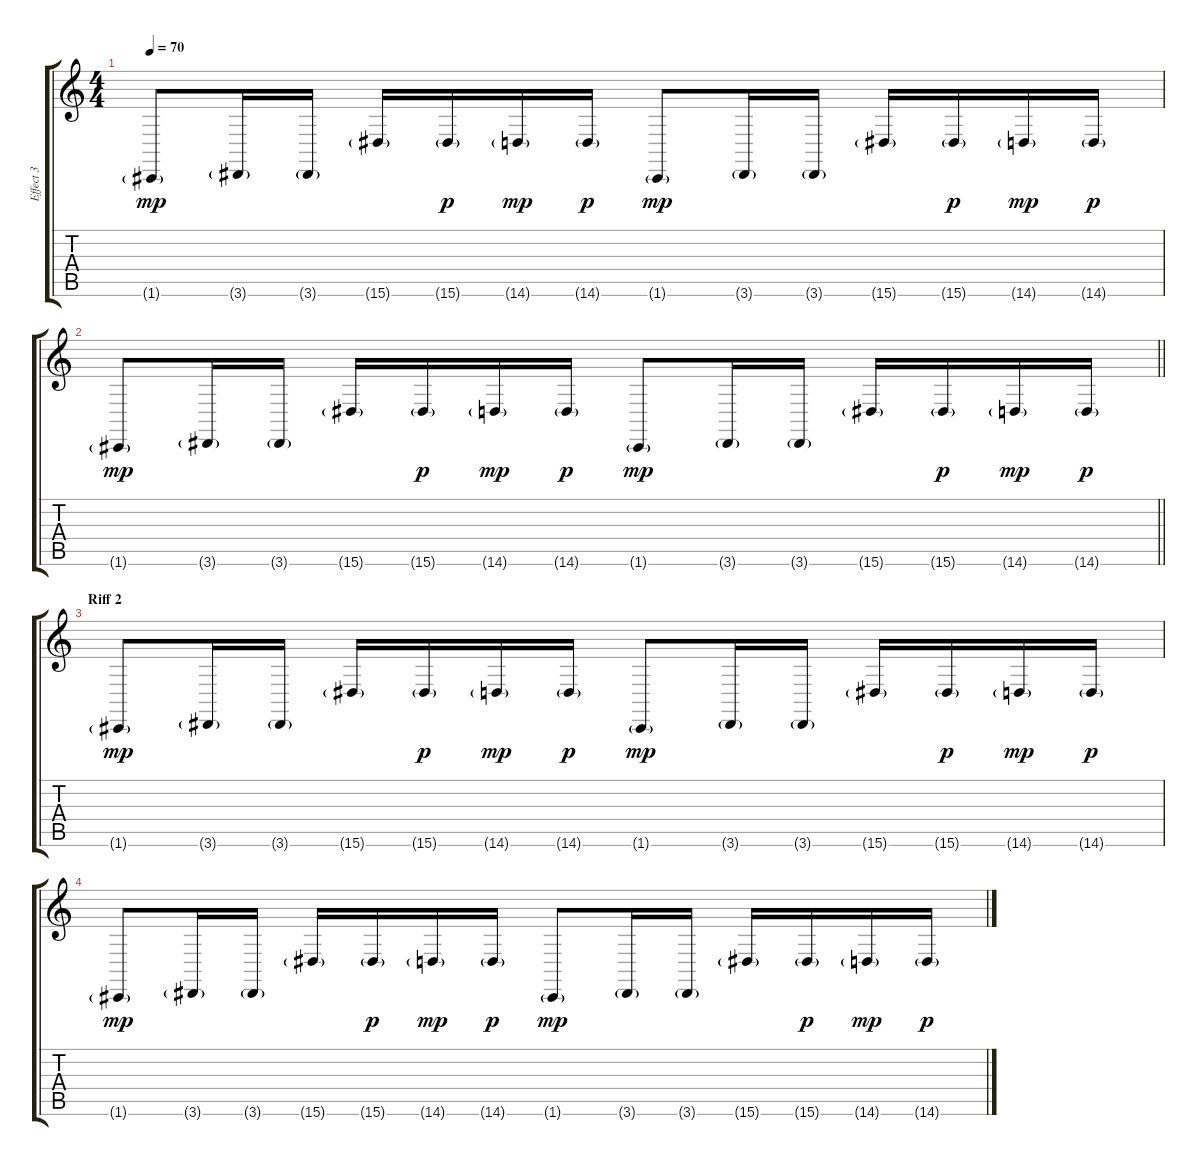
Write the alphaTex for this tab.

\track ("Effect 3" "Effect 3") {instrument gunshot}
\staff {score tabs}
\tuning (E4 C4 G3 C3 G2 C2) {hide}
\ts (4 4)
\tempo 70
\clef g2
\ks c
1.6{g}.8{dy mp} 3.6{g}.16 3.6{g}.16 15.6{g}.16 15.6{g}.16{dy p} 14.6{g}.16{dy mp} 14.6{g}.16{dy p} 1.6{g}.8{dy mp} 3.6{g}.16 3.6{g}.16 15.6{g}.16 15.6{g}.16{dy p} 14.6{g}.16{dy mp} 14.6{g}.16{dy p} |
\barLineRight lightlight
1.6{g}.8{dy mp} 3.6{g}.16 3.6{g}.16 15.6{g}.16 15.6{g}.16{dy p} 14.6{g}.16{dy mp} 14.6{g}.16{dy p} 1.6{g}.8{dy mp} 3.6{g}.16 3.6{g}.16 15.6{g}.16 15.6{g}.16{dy p} 14.6{g}.16{dy mp} 14.6{g}.16{dy p} |
\section ("" "Riff 2")
1.6{g}.8{dy mp} 3.6{g}.16 3.6{g}.16 15.6{g}.16 15.6{g}.16{dy p} 14.6{g}.16{dy mp} 14.6{g}.16{dy p} 1.6{g}.8{dy mp} 3.6{g}.16 3.6{g}.16 15.6{g}.16 15.6{g}.16{dy p} 14.6{g}.16{dy mp} 14.6{g}.16{dy p} |
1.6{g}.8{dy mp} 3.6{g}.16 3.6{g}.16 15.6{g}.16 15.6{g}.16{dy p} 14.6{g}.16{dy mp} 14.6{g}.16{dy p} 1.6{g}.8{dy mp} 3.6{g}.16 3.6{g}.16 15.6{g}.16 15.6{g}.16{dy p} 14.6{g}.16{dy mp} 14.6{g}.16{dy p}
